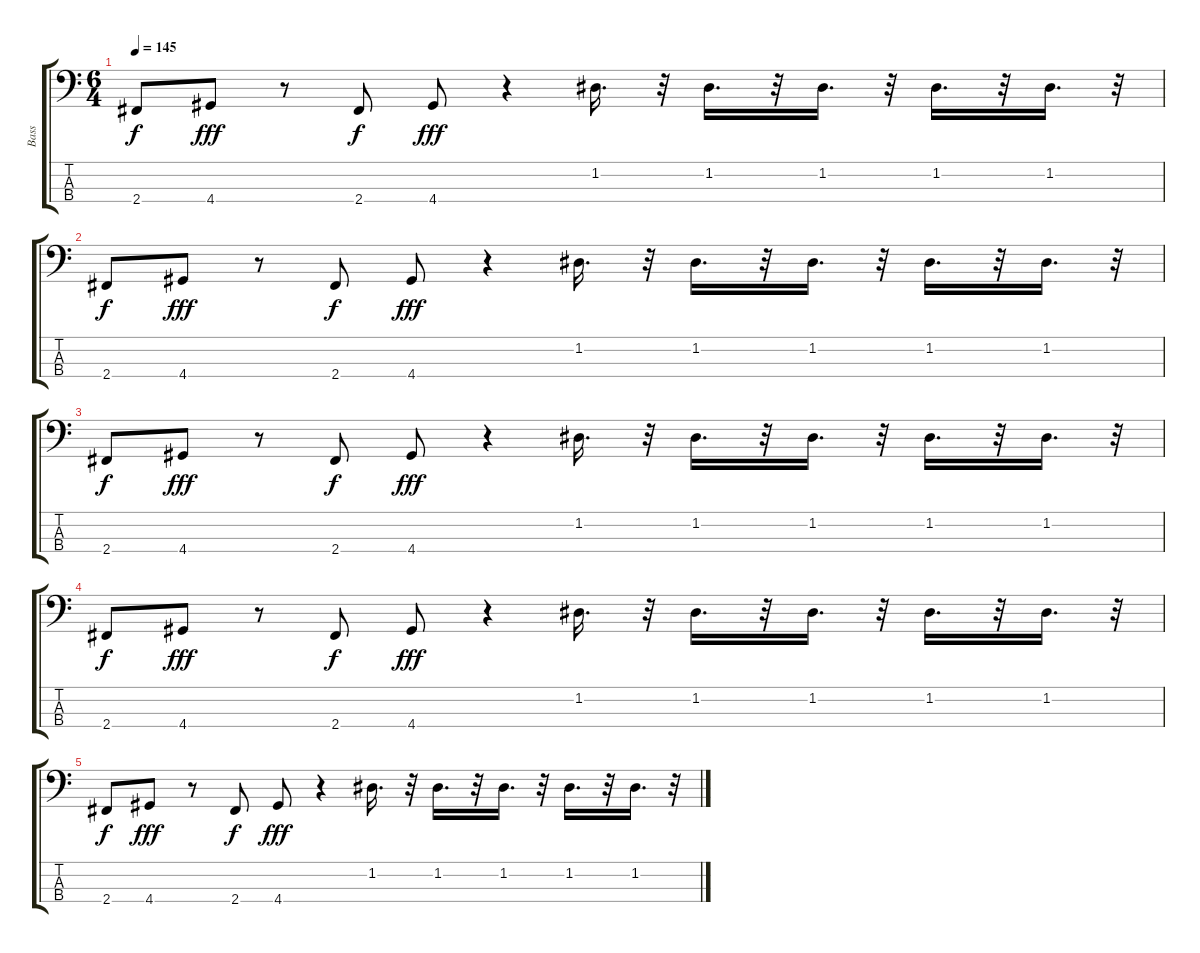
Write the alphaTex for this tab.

\track ("Bass" "Bass") {instrument electricbassfinger}
\staff {score tabs}
\tuning (G2 D2 A1 E1) {hide}
\ts (6 4)
\tempo 145
\clef f4
\ks c
2.4.8{dy f} 4.4.8{dy fff} r.8 2.4.8{dy f} 4.4.8{dy fff} r.4 1.2.16{d} r.32 1.2.16{d} r.32 1.2.16{d} r.32 1.2.16{d} r.32 1.2.16{d} r.32 |
2.4.8{dy f} 4.4.8{dy fff} r.8 2.4.8{dy f} 4.4.8{dy fff} r.4 1.2.16{d} r.32 1.2.16{d} r.32 1.2.16{d} r.32 1.2.16{d} r.32 1.2.16{d} r.32 |
2.4.8{dy f} 4.4.8{dy fff} r.8 2.4.8{dy f} 4.4.8{dy fff} r.4 1.2.16{d} r.32 1.2.16{d} r.32 1.2.16{d} r.32 1.2.16{d} r.32 1.2.16{d} r.32 |
2.4.8{dy f} 4.4.8{dy fff} r.8 2.4.8{dy f} 4.4.8{dy fff} r.4 1.2.16{d} r.32 1.2.16{d} r.32 1.2.16{d} r.32 1.2.16{d} r.32 1.2.16{d} r.32 |
2.4.8{dy f} 4.4.8{dy fff} r.8 2.4.8{dy f} 4.4.8{dy fff} r.4 1.2.16{d} r.32 1.2.16{d} r.32 1.2.16{d} r.32 1.2.16{d} r.32 1.2.16{d} r.32
